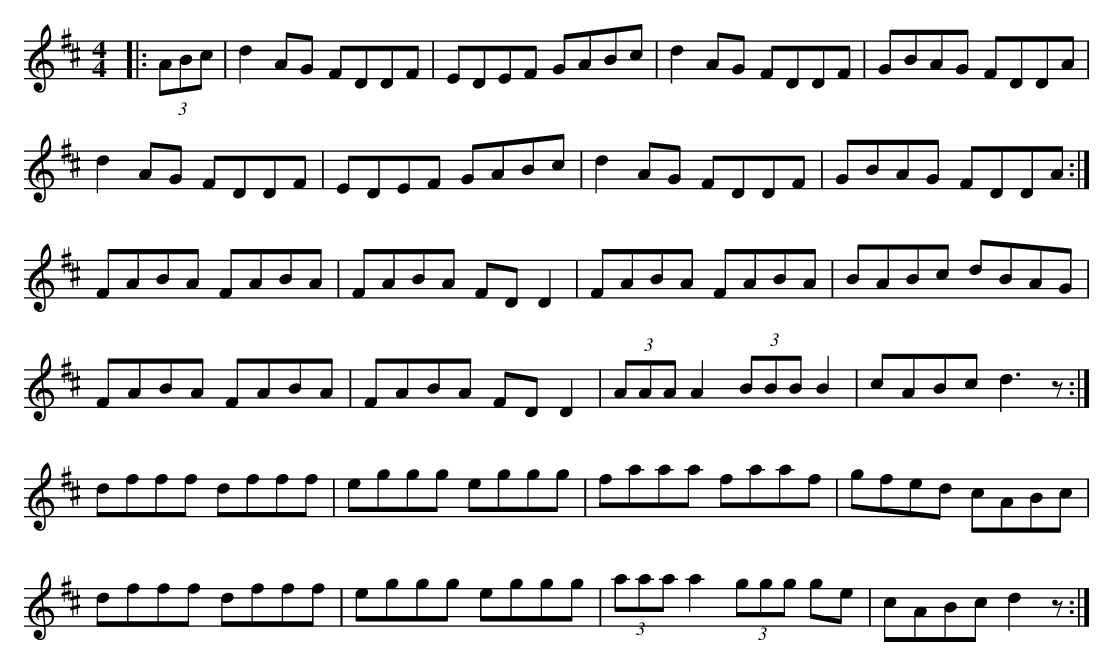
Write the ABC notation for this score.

X:1
M:4/4
K:D
|:(3ABc|d2 AG FDDF|EDEF GABc|d2 AG FDDF|GBAG FDDA|
d2 AG FDDF|EDEF GABc|d2 AG FDDF|GBAG FDDA:|
FABA FABA|FABA FDD2|FABA FABA|BABc dBAG|
FABA FABA|FABA FDD2|(3AAA A2 (3BBB B2|cABc d3z:|
dfff dfff|eggg eggg|faaa faaf|gfed cABc|
dfff dfff|eggg eggg|(3aaa a2 (3ggg ge|cABc d2z:|
